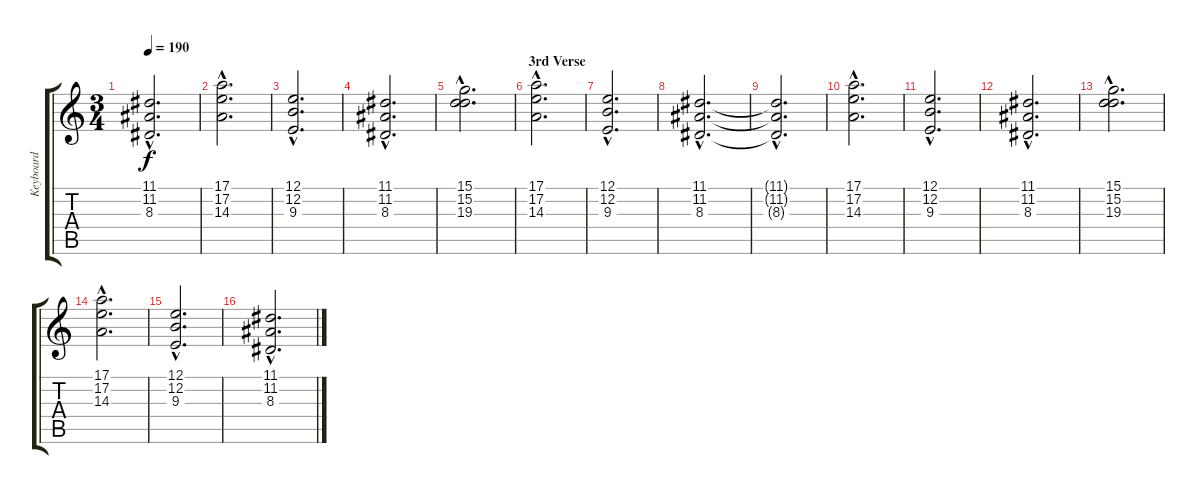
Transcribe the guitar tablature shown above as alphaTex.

\track ("Keyboard" "Keyboard") {instrument fx3crystal}
\staff {score tabs}
\tuning (E4 B3 G3 D3 A2 E2) {hide}
\ts (3 4)
\tempo 190
\clef g2
\ks c
(11.1{hac t} 11.2{hac t} 8.3{hac t}).2{d dy f} |
(17.1{hac} 17.2{hac} 14.3{hac}).2{d} |
(12.1{hac} 12.2{hac} 9.3{hac}).2{d} |
(11.1{hac} 11.2{hac} 8.3{hac}).2{d} |
(15.1{hac} 15.2{hac} 19.3{hac}).2{d} |
\section ("" "3rd Verse")
(17.1{hac} 17.2{hac} 14.3{hac}).2{d} |
(12.1{hac} 12.2{hac} 9.3{hac}).2{d} |
(11.1{hac} 11.2{hac} 8.3{hac}).2{d} |
(11.1{hac t} 11.2{hac t} 8.3{hac t}).2{d} |
(17.1{hac} 17.2{hac} 14.3{hac}).2{d} |
(12.1{hac} 12.2{hac} 9.3{hac}).2{d} |
(11.1{hac} 11.2{hac} 8.3{hac}).2{d} |
(15.1{hac} 15.2{hac} 19.3{hac}).2{d} |
(17.1{hac} 17.2{hac} 14.3{hac}).2{d} |
(12.1{hac} 12.2{hac} 9.3{hac}).2{d} |
(11.1{hac} 11.2{hac} 8.3{hac}).2{d}
